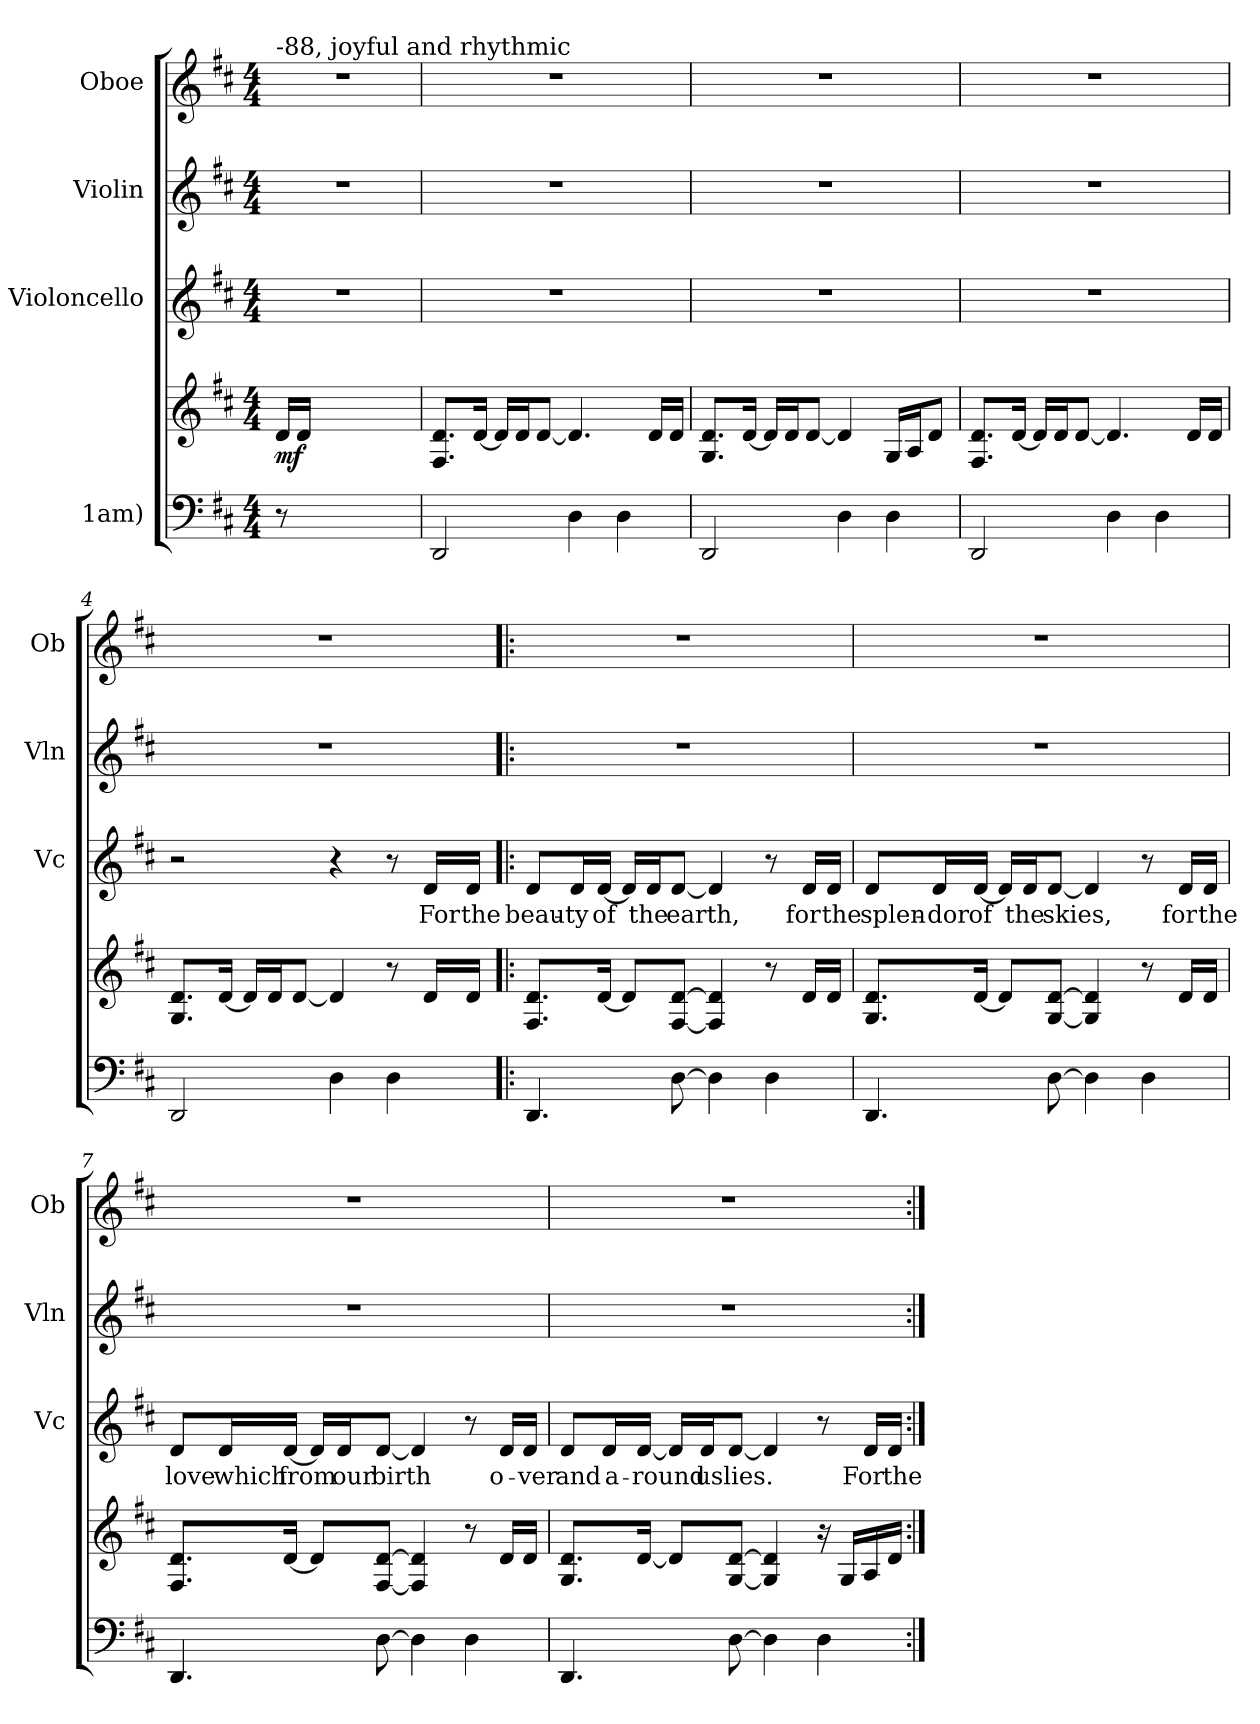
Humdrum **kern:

**kern	**kern	**dynam	**kern	**text	**kern	**kern
*part4	*part4	*part4	*part3	*part3	*part2	*part1
*staff5	*staff4	*staff4/5	*staff3	*staff3	*staff2	*staff1
*I"1am)	*	*	*I"Violoncello	*	*I"Violin	*I"Oboe
*	*	*	*I'Vc	*	*I'Vln	*I'Ob
*clefF4	*clefG2	*	*clefG2	*	*clefG2	*clefG2
*k[f#c#]	*k[f#c#]	*	*k[f#c#]	*	*k[f#c#]	*k[f#c#]
*M4/4	*M4/4	*	*M4/4	*	*M4/4	*M4/4
*MM84	*MM84	*	*MM84	*	*MM84	*MM84
=	=	=	=	=	=	=
!	!	!	!	!	!	!LO:TX:a:t=-88, joyful and rhythmic
!	!	!LO:DY:b	!	!	!	!
8r	16d/LL	mf	1r	.	1r	1r
.	16d/JJ	.	.	.	.	.
2..ryy	2..ryy	.	.	.	.	.
=1	=1	=1	=1	=1	=1	=1
2DD/	8.F#/ 8.d/L	.	1r	.	1r	1r
.	[<16d/Jk	.	.	.	.	.
.	16d/LL]	.	.	.	.	.
.	16d/J	.	.	.	.	.
.	[<8d/J	.	.	.	.	.
4D\	4.d/]	.	.	.	.	.
4D\	.	.	.	.	.	.
.	16d/LL	.	.	.	.	.
.	16d/JJ	.	.	.	.	.
=2	=2	=2	=2	=2	=2	=2
2DD/	8.G/ 8.d/L	.	1r	.	1r	1r
.	[<16d/Jk	.	.	.	.	.
.	16d/LL]	.	.	.	.	.
.	16d/J	.	.	.	.	.
.	[<8d/J	.	.	.	.	.
4D\	4d/]	.	.	.	.	.
4D\	16G/LL	.	.	.	.	.
.	16A/J	.	.	.	.	.
.	8d/J	.	.	.	.	.
=3	=3	=3	=3	=3	=3	=3
2DD/	8.F#/ 8.d/L	.	1r	.	1r	1r
.	[<16d/Jk	.	.	.	.	.
.	16d/LL]	.	.	.	.	.
.	16d/J	.	.	.	.	.
.	[<8d/J	.	.	.	.	.
4D\	4.d/]	.	.	.	.	.
4D\	.	.	.	.	.	.
.	16d/LL	.	.	.	.	.
.	16d/JJ	.	.	.	.	.
=4	=4	=4	=4	=4	=4	=4
2DD/	8.G/ 8.d/L	.	2r	.	1r	1r
.	[<16d/Jk	.	.	.	.	.
.	16d/LL]	.	.	.	.	.
.	16d/J	.	.	.	.	.
.	[<8d/J	.	.	.	.	.
4D\	4d/]	.	4r	.	.	.
4D\	8r	.	8r	.	.	.
!	!	!	!	!LO:LY:b	!	!
.	16d/LL	.	16d/LL	For	.	.
!	!	!	!	!LO:LY:b	!	!
.	16d/JJ	.	16d/JJ	the	.	.
!!LO:LB:g=z
=5!|:	=5!|:	=5!|:	=5!|:	=5!|:	=5!|:	=5!|:
!	!	!	!	!LO:LY:b	!	!
4.DD/	8.F#/ 8.d/L	.	8d/L	beau-	1r	1r
!	!	!	!	!LO:LY:b	!	!
.	.	.	16d/L	ty	.	.
!	!	!	!	!LO:LY:b	!	!
.	[<16d/Jk	.	[<16d/JJ	of	.	.
.	8d/L]	.	16d/LL]	.	.	.
!	!	!	!	!LO:LY:b	!	!
.	.	.	16d/J	the	.	.
!	!	!	!	!LO:LY:b	!	!
[>8D\	[<8F#/ [>8d/J	.	[<8d/J	earth,	.	.
4D\]	4F#/] 4d/]	.	4d/]	.	.	.
4D\	8r	.	8r	.	.	.
!	!	!	!	!LO:LY:b	!	!
.	16d/LL	.	16d/LL	for	.	.
!	!	!	!	!LO:LY:b	!	!
.	16d/JJ	.	16d/JJ	the	.	.
=6	=6	=6	=6	=6	=6	=6
!	!	!	!	!LO:LY:b	!	!
4.DD/	8.G/ 8.d/L	.	8d/L	splen-	1r	1r
!	!	!	!	!LO:LY:b	!	!
.	.	.	16d/L	-dor	.	.
!	!	!	!	!LO:LY:b	!	!
.	[<16d/Jk	.	[<16d/JJ	of	.	.
.	8d/L]	.	16d/LL]	.	.	.
!	!	!	!	!LO:LY:b	!	!
.	.	.	16d/J	the	.	.
!	!	!	!	!LO:LY:b	!	!
[>8D\	[<8G/ [>8d/J	.	[<8d/J	skies,	.	.
4D\]	4G/] 4d/]	.	4d/]	.	.	.
4D\	8r	.	8r	.	.	.
!	!	!	!	!LO:LY:b	!	!
.	16d/LL	.	16d/LL	for	.	.
!	!	!	!	!LO:LY:b	!	!
.	16d/JJ	.	16d/JJ	the	.	.
!!LO:LB:g=z
=7	=7	=7	=7	=7	=7	=7
!	!	!	!	!LO:LY:b	!	!
4.DD/	8.F#/ 8.d/L	.	8d/L	love	1r	1r
!	!	!	!	!LO:LY:b	!	!
.	.	.	16d/L	which	.	.
!	!	!	!	!LO:LY:b	!	!
.	[<16d/Jk	.	[<16d/JJ	from	.	.
.	8d/L]	.	16d/LL]	.	.	.
!	!	!	!	!LO:LY:b	!	!
.	.	.	16d/J	our	.	.
!	!	!	!	!LO:LY:b	!	!
[>8D\	[<8F#/ [>8d/J	.	[<8d/J	birth	.	.
4D\]	4F#/] 4d/]	.	4d/]	.	.	.
4D\	8r	.	8r	.	.	.
!	!	!	!	!LO:LY:b	!	!
.	16d/LL	.	16d/LL	o-	.	.
!	!	!	!	!LO:LY:b	!	!
.	16d/JJ	.	16d/JJ	-ver	.	.
=8	=8	=8	=8	=8	=8	=8
!	!	!	!	!LO:LY:b	!	!
4.DD/	8.G/ 8.d/L	.	8d/L	and	1r	1r
!	!	!	!	!LO:LY:b	!	!
.	.	.	16d/L	a-	.	.
!	!	!	!	!LO:LY:b	!	!
.	[<16d/Jk	.	[<16d/JJ	-round	.	.
.	8d/L]	.	16d/LL]	.	.	.
!	!	!	!	!LO:LY:b	!	!
.	.	.	16d/J	us	.	.
!	!	!	!	!LO:LY:b	!	!
[>8D\	[<8G/ [>8d/J	.	[<8d/J	lies.	.	.
4D\]	4G/] 4d/]	.	4d/]	.	.	.
4D\	16ra	.	8r	.	.	.
.	16G/LL	.	.	.	.	.
!	!	!	!	!LO:LY:b	!	!
.	16A/	.	16d/LL	For	.	.
!	!	!	!	!LO:LY:b	!	!
.	16d/JJ	.	16d/JJ	the	.	.
=:|!	=:|!	=:|!	=:|!	=:|!	=:|!	=:|!
*-	*-	*-	*-	*-	*-	*-
